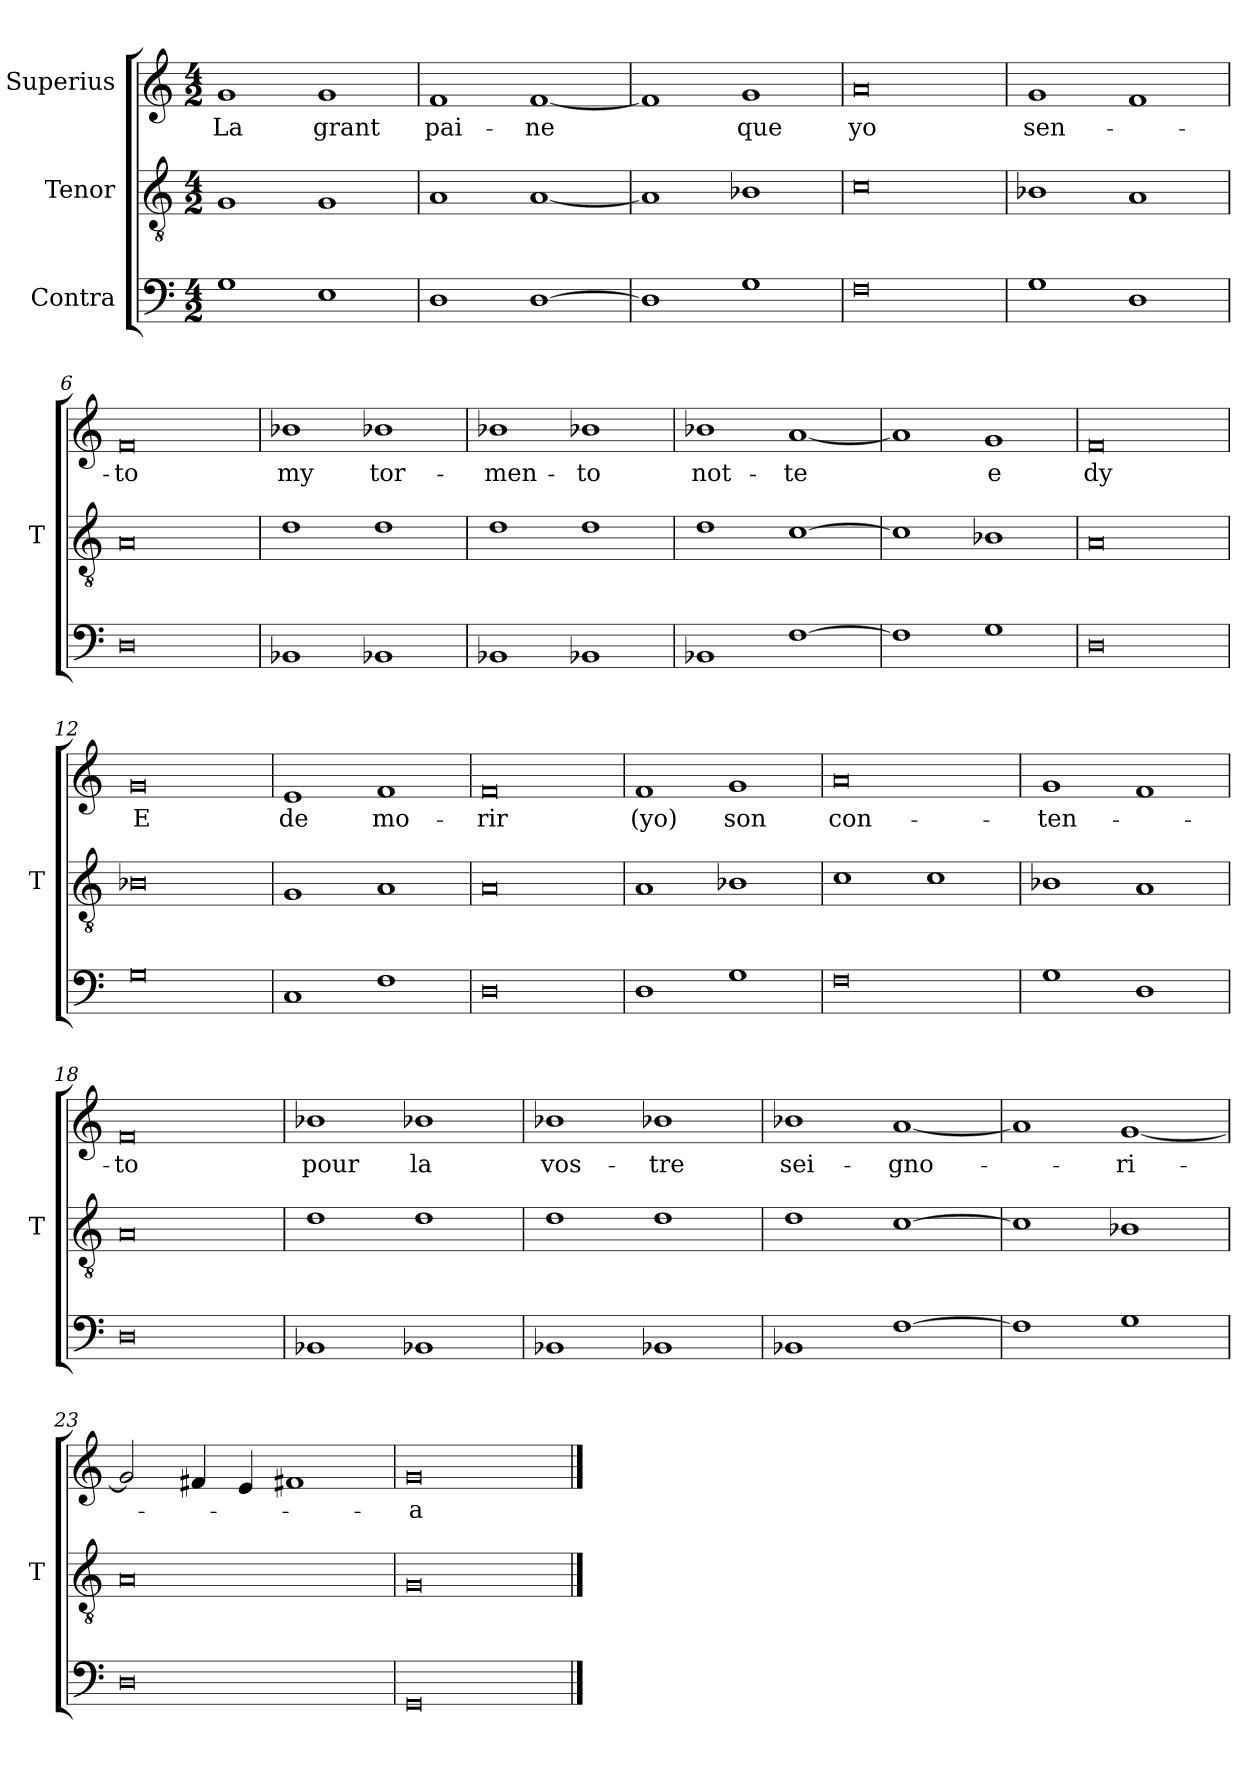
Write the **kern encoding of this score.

**kern	**kern	**kern	**text
*part3	*part2	*part1	*part1
*staff3	*staff2	*staff1	*staff1
*I"Contra	*I"Tenor	*I"Superius	*
*	*I'T	*	*
*clefF4	*clefGv2	*clefG2	*
*M4/2	*M4/2	*M4/2	*
=1	=1	=1	=1
1G	1G	1g	-La
1E	1G	1g	-grant
=2	=2	=2	=2
1D	1A	1f	pai-
[1D	[1A	[1f	-ne
=3	=3	=3	=3
1D]	1A]	1f]	.
1G	1B-X	1g	-que
=4	=4	=4	=4
0F	0c	0a	-yo
=5	=5	=5	=5
1G	1B-X	1g	sen-
1D	1A	1f	.
=6	=6	=6	=6
0D	0A	0f	-to
=7	=7	=7	=7
1BB-X	1d	1b-X	-my
1BB-X	1d	1b-X	tor-
=8	=8	=8	=8
1BB-X	1d	1b-X	-men-
1BB-X	1d	1b-X	-to
=9	=9	=9	=9
1BB-X	1d	1b-X	not-
[1F	[1c	[1a	-te
=10	=10	=10	=10
1F]	1c]	1a]	.
1G	1B-X	1g	-e
=11	=11	=11	=11
0D	0A	0f	-dy
=12	=12	=12	=12
0G	0B-X	0g	-E
=13	=13	=13	=13
1C	1G	1e	-de
1F	1A	1f	mo-
=14	=14	=14	=14
0D	0A	0f	-rir
=15	=15	=15	=15
1D	1A	1f	-(yo)
1G	1B-X	1g	-son
=16	=16	=16	=16
0F	1c	0a	con-
.	1c	.	.
=17	=17	=17	=17
1G	1B-X	1g	-ten-
1D	1A	1f	.
=18	=18	=18	=18
0D	0A	0f	-to
=19	=19	=19	=19
1BB-X	1d	1b-X	-pour
1BB-X	1d	1b-X	-la
=20	=20	=20	=20
1BB-X	1d	1b-X	vos-
1BB-X	1d	1b-X	-tre
=21	=21	=21	=21
1BB-X	1d	1b-X	sei-
[1F	[1c	[1a	-gno-
=22	=22	=22	=22
1F]	1c]	1a]	.
1G	1B-X	[1g	-ri-
=23	=23	=23	=23
0D	0A	2g]	.
.	.	4f#X	.
.	.	4e	.
.	.	1f#X	.
=24	=24	=24	=24
0GG	0G	0g	-a
==	==	==	==
*-	*-	*-	*-
